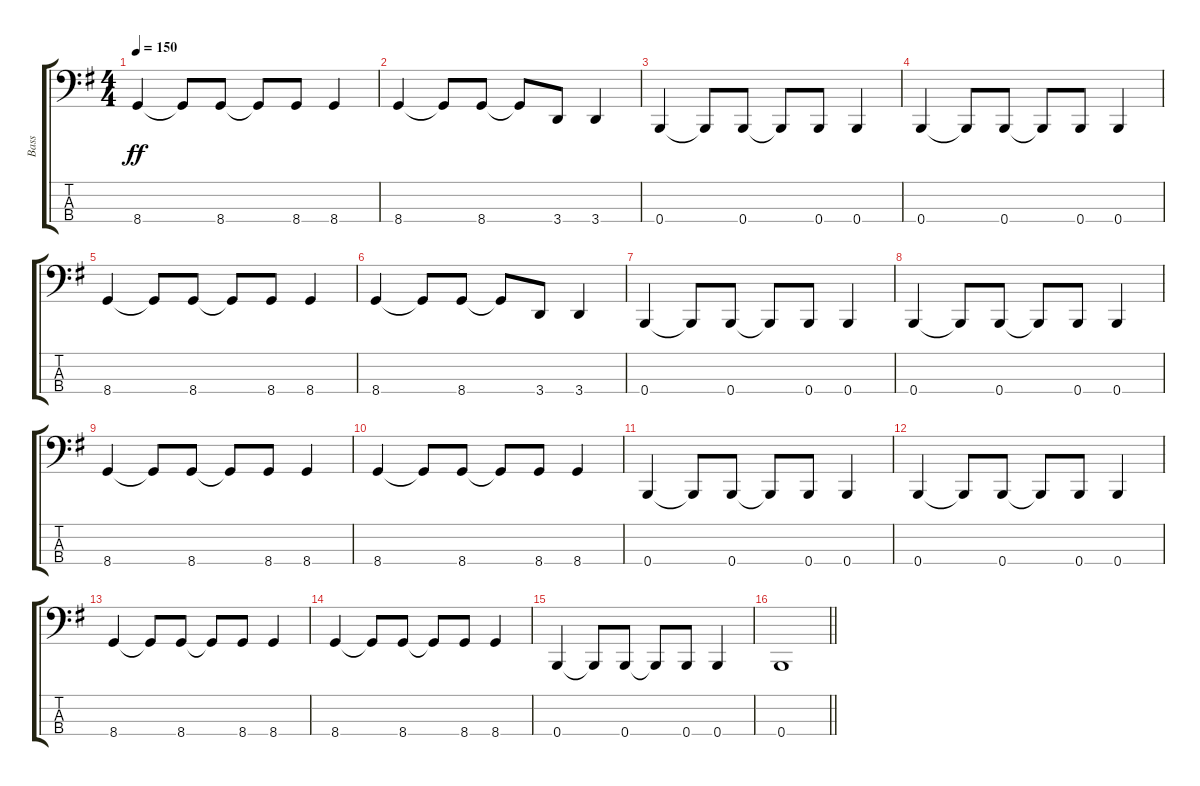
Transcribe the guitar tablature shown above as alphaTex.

\track ("Bass" "Bass") {instrument electricbassfinger}
\staff {score tabs}
\tuning (D2 A1 E1 B0) {hide}
\ts (4 4)
\tempo 150
\clef f4
\ks g
8.4.4{dy ff} 8.4{t}.8 8.4.8 8.4{t}.8 8.4.8 8.4.4 |
8.4.4 8.4{t}.8 8.4.8 8.4{t}.8 3.4.8 3.4.4 |
0.4.4 0.4{t}.8 0.4.8 0.4{t}.8 0.4.8 0.4.4 |
0.4.4 0.4{t}.8 0.4.8 0.4{t}.8 0.4.8 0.4.4 |
8.4.4 8.4{t}.8 8.4.8 8.4{t}.8 8.4.8 8.4.4 |
8.4.4 8.4{t}.8 8.4.8 8.4{t}.8 3.4.8 3.4.4 |
0.4.4 0.4{t}.8 0.4.8 0.4{t}.8 0.4.8 0.4.4 |
0.4.4 0.4{t}.8 0.4.8 0.4{t}.8 0.4.8 0.4.4 |
8.4.4 8.4{t}.8 8.4.8 8.4{t}.8 8.4.8 8.4.4 |
8.4.4 8.4{t}.8 8.4.8 8.4{t}.8 8.4.8 8.4.4 |
0.4.4 0.4{t}.8 0.4.8 0.4{t}.8 0.4.8 0.4.4 |
0.4.4 0.4{t}.8 0.4.8 0.4{t}.8 0.4.8 0.4.4 |
8.4.4 8.4{t}.8 8.4.8 8.4{t}.8 8.4.8 8.4.4 |
8.4.4 8.4{t}.8 8.4.8 8.4{t}.8 8.4.8 8.4.4 |
0.4.4 0.4{t}.8 0.4.8 0.4{t}.8 0.4.8 0.4.4 |
\barLineRight lightlight
0.4.1
